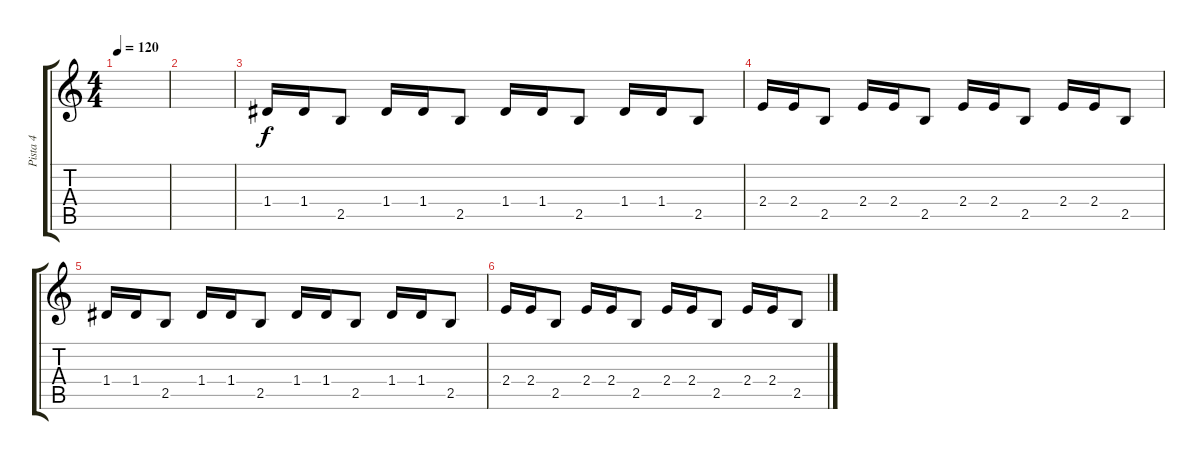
\track ("Pista 4" "Pista 4") {instrument electricguitarmuted}
\staff {score tabs}
\tuning (E4 B3 G3 D3 A2 E2) {hide}
\ts (4 4)
\tempo 120
\clef g2
\ks c
|
|
1.4.16 1.4.16 2.5.8 1.4.16 1.4.16 2.5.8 1.4.16 1.4.16 2.5.8 1.4.16 1.4.16 2.5.8 |
2.4.16 2.4.16 2.5.8 2.4.16 2.4.16 2.5.8 2.4.16 2.4.16 2.5.8 2.4.16 2.4.16 2.5.8 |
1.4.16 1.4.16 2.5.8 1.4.16 1.4.16 2.5.8 1.4.16 1.4.16 2.5.8 1.4.16 1.4.16 2.5.8 |
2.4.16 2.4.16 2.5.8 2.4.16 2.4.16 2.5.8 2.4.16 2.4.16 2.5.8 2.4.16 2.4.16 2.5.8
